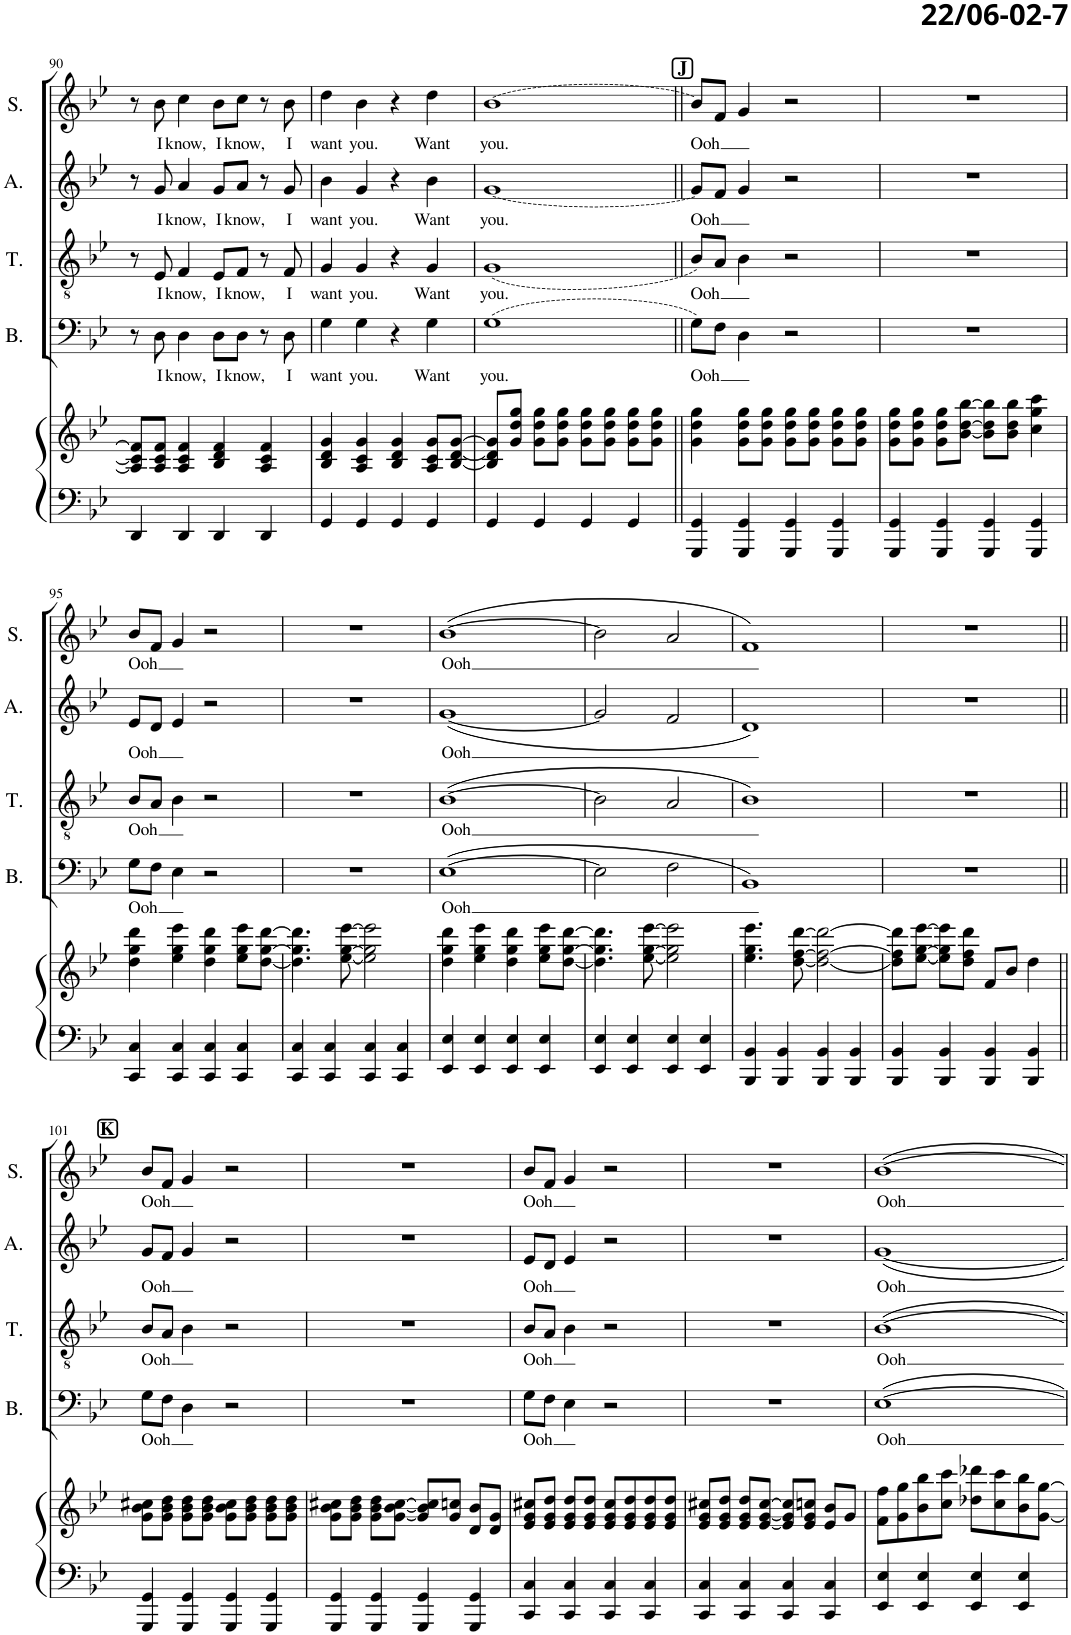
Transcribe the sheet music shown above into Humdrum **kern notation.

**kern	**kern	**kern	**text	**kern	**text	**kern	**text	**kern	**text
*part5	*part5	*part4	*part4	*part3	*part3	*part2	*part2	*part1	*part1
*staff6	*staff5	*staff4	*staff4	*staff3	*staff3	*staff2	*staff2	*staff1	*staff1
*I"Piano	*	*I"Bas	*	*I"Tenor	*	*I"Alt	*	*I"Sopraan	*
*I'Pno	*	*I'B.	*	*I'T.	*	*I'A.	*	*I'S.	*
!!LO:PB:g=z
*clefF4	*clefG2	*clefF4	*	*clefGv2	*	*clefG2	*	*clefG2	*
*	*	*	*	*	*	*Trd1c2	*	*Trd1c2	*
*k[b-e-]	*k[b-e-]	*k[b-e-]	*	*k[b-e-]	*	*k[b-e-]	*	*k[b-e-]	*
*M4/4	*M4/4	*M4/4	*	*M4/4	*	*M4/4	*	*M4/4	*
=90	=90	=90	=90	=90	=90	=90	=90	=90	=90
4DD/	8A/] 8c/] 8f/]L	8r	.	8r	.	8r	.	8r	.
!	!	!	!LO:LY:b	!	!LO:LY:b	!	!LO:LY:b	!	!LO:LY:b
.	8A/ 8c/ 8f/J	8D\	I	8E-/	I	8g/	I	8b-\	I
!	!	!	!LO:LY:b	!	!LO:LY:b	!	!LO:LY:b	!	!LO:LY:b
4DD/	4A/ 4c/ 4f/	4D\	know,	4F/	know,	4a/	know,	4cc\	know,
!	!	!	!LO:LY:b	!	!LO:LY:b	!	!LO:LY:b	!	!LO:LY:b
4DD/	4B-/ 4d/ 4f/	8D\L	I	8E-/L	I	8g/L	I	8b-\L	I
!	!	!	!LO:LY:b	!	!LO:LY:b	!	!LO:LY:b	!	!LO:LY:b
.	.	8D\J	know,	8F/J	know,	8a/J	know,	8cc\J	know,
4DD/	4A/ 4c/ 4f/	8r	.	8r	.	8r	.	8r	.
!	!	!	!LO:LY:b	!	!LO:LY:b	!	!LO:LY:b	!	!LO:LY:b
.	.	8D\	I	8F/	I	8g/	I	8b-\	I
=91	=91	=91	=91	=91	=91	=91	=91	=91	=91
!	!	!	!LO:LY:b	!	!LO:LY:b	!	!LO:LY:b	!	!LO:LY:b
4GG/	4B-/ 4d/ 4g/	4G\	want	4G/	want	4b-\	want	4dd\	want
!	!	!	!LO:LY:b	!	!LO:LY:b	!	!LO:LY:b	!	!LO:LY:b
4GG/	4A/ 4c/ 4g/	4G\	you.	4G/	you.	4g/	you.	4b-\	you.
4GG/	4B-/ 4d/ 4g/	4r	.	4r	.	4r	.	4r	.
!	!	!	!LO:LY:b	!	!LO:LY:b	!	!LO:LY:b	!	!LO:LY:b
4GG/	8A/ 8c/ 8g/L	4G\	Want	4G/	Want	4b-\	Want	4dd\	Want
.	[8B-/ [8d/ [8g/J	.	.	.	.	.	.	.	.
=92	=92	=92	=92	=92	=92	=92	=92	=92	=92
!	!	!	!LO:LY:b	!	!LO:LY:b	!LO:T:dash	!LO:LY:b	!LO:T:dash	!LO:LY:b
4GG/	8B-/] 8d/] 8g/]L	(1G	you.	(1G	you.	[1g	you.	[1b-	you.
.	8g/ 8dd/ 8gg/J	.	.	.	.	.	.	.	.
4GG/	8g\ 8dd\ 8gg\L	.	.	.	.	.	.	.	.
.	8g\ 8dd\ 8gg\J	.	.	.	.	.	.	.	.
4GG/	8g\ 8dd\ 8gg\L	.	.	.	.	.	.	.	.
.	8g\ 8dd\ 8gg\J	.	.	.	.	.	.	.	.
4GG/	8g\ 8dd\ 8gg\L	.	.	.	.	.	.	.	.
.	8g\ 8dd\ 8gg\J	.	.	.	.	.	.	.	.
!!LO:REH:place=s1:a:B:cj:fs=11:t=J
=93||	=93||	=93||	=93||	=93||	=93||	=93||	=93||	=93||	=93||
!	!	!	!LO:LY:b	!	!LO:LY:b	!	!LO:LY:b	!	!LO:LY:b
4GGG/ 4GG/	4g\ 4dd\ 4gg\	8G\L)	Ooh	8B-/L)	Ooh	8g/L]	Ooh	8b-/L]	Ooh
.	.	8F\J	.	8A/J	.	8f/J	.	8f/J	.
4GGG/ 4GG/	8g\ 8dd\ 8gg\L	4D\	.	4B-\	.	4g/	.	4g/	.
.	8g\ 8dd\ 8gg\J	.	.	.	.	.	.	.	.
4GGG/ 4GG/	8g\ 8dd\ 8gg\L	2r	.	2r	.	2r	.	2r	.
.	8g\ 8dd\ 8gg\J	.	.	.	.	.	.	.	.
4GGG/ 4GG/	8g\ 8dd\ 8gg\L	.	.	.	.	.	.	.	.
.	8g\ 8dd\ 8gg\J	.	.	.	.	.	.	.	.
=94	=94	=94	=94	=94	=94	=94	=94	=94	=94
4GGG/ 4GG/	8g\ 8dd\ 8gg\L	1r	.	1r	.	1r	.	1r	.
.	8g\ 8dd\ 8gg\J	.	.	.	.	.	.	.	.
4GGG/ 4GG/	8g\ 8dd\ 8gg\L	.	.	.	.	.	.	.	.
.	[8b-\ [8dd\ [8bb-\J	.	.	.	.	.	.	.	.
4GGG/ 4GG/	8b-\] 8dd\] 8bb-\]L	.	.	.	.	.	.	.	.
.	8b-\ 8dd\ 8bb-\J	.	.	.	.	.	.	.	.
4GGG/ 4GG/	4cc\ 4gg\ 4ccc\	.	.	.	.	.	.	.	.
!!LO:LB:g=z
=95	=95	=95	=95	=95	=95	=95	=95	=95	=95
!	!	!	!LO:LY:b	!	!LO:LY:b	!	!LO:LY:b	!	!LO:LY:b
4CC/ 4C/	4dd\ 4gg\ 4ddd\	8G\L	Ooh	8B-/L	Ooh	8e-/L	Ooh	8b-/L	Ooh
.	.	8F\J	.	8A/J	.	8d/J	.	8f/J	.
4CC/ 4C/	4ee-\ 4gg\ 4eee-\	4E-\	.	4B-\	.	4e-/	.	4g/	.
4CC/ 4C/	4dd\ 4gg\ 4ddd\	2r	.	2r	.	2r	.	2r	.
4CC/ 4C/	8ee-\ 8gg\ 8eee-\L	.	.	.	.	.	.	.	.
.	[8dd\ [8gg\ [8ddd\J	.	.	.	.	.	.	.	.
=96	=96	=96	=96	=96	=96	=96	=96	=96	=96
4CC/ 4C/	4.dd\] 4.gg\] 4.ddd\]	1r	.	1r	.	1r	.	1r	.
4CC/ 4C/	.	.	.	.	.	.	.	.	.
.	[8ee-\ [8gg\ [8eee-\	.	.	.	.	.	.	.	.
4CC/ 4C/	2ee-\] 2gg\] 2eee-\]	.	.	.	.	.	.	.	.
4CC/ 4C/	.	.	.	.	.	.	.	.	.
=97	=97	=97	=97	=97	=97	=97	=97	=97	=97
!	!	!	!LO:LY:b	!	!LO:LY:b	!	!LO:LY:b	!	!LO:LY:b
4EE-/ 4E-/	4dd\ 4gg\ 4ddd\	([1E-	Ooh	([1B-	Ooh	([1g	Ooh	([1b-	Ooh
4EE-/ 4E-/	4ee-\ 4gg\ 4eee-\	.	.	.	.	.	.	.	.
4EE-/ 4E-/	4dd\ 4gg\ 4ddd\	.	.	.	.	.	.	.	.
4EE-/ 4E-/	8ee-\ 8gg\ 8eee-\L	.	.	.	.	.	.	.	.
.	[8dd\ [8gg\ [8ddd\J	.	.	.	.	.	.	.	.
=98	=98	=98	=98	=98	=98	=98	=98	=98	=98
4EE-/ 4E-/	4.dd\] 4.gg\] 4.ddd\]	2E-\]	.	2B-\]	.	2g/]	.	2b-\]	.
4EE-/ 4E-/	.	.	.	.	.	.	.	.	.
.	[8ee-\ [8gg\ [8eee-\	.	.	.	.	.	.	.	.
4EE-/ 4E-/	2ee-\] 2gg\] 2eee-\]	2F\	.	2A/	.	2f/	.	2a/	.
4EE-/ 4E-/	.	.	.	.	.	.	.	.	.
=99	=99	=99	=99	=99	=99	=99	=99	=99	=99
4BBB-/ 4BB-/	4.ee-\ 4.gg\ 4.eee-\	1BB-)	.	1B-)	.	1d)	.	1f)	.
4BBB-/ 4BB-/	.	.	.	.	.	.	.	.	.
.	[8dd\ [8ff\ [8ddd\	.	.	.	.	.	.	.	.
4BBB-/ 4BB-/	2dd\_ 2ff\_ 2ddd\_	.	.	.	.	.	.	.	.
4BBB-/ 4BB-/	.	.	.	.	.	.	.	.	.
=100	=100	=100	=100	=100	=100	=100	=100	=100	=100
4BBB-/ 4BB-/	8dd\] 8ff\] 8ddd\]L	1r	.	1r	.	1r	.	1r	.
.	[8ee-\ [8gg\ [8eee-\J	.	.	.	.	.	.	.	.
4BBB-/ 4BB-/	8ee-\] 8gg\] 8eee-\]L	.	.	.	.	.	.	.	.
.	8dd\ 8ff\ 8ddd\J	.	.	.	.	.	.	.	.
4BBB-/ 4BB-/	8f/L	.	.	.	.	.	.	.	.
.	8b-/J	.	.	.	.	.	.	.	.
4BBB-/ 4BB-/	4dd\	.	.	.	.	.	.	.	.
!!LO:LB:g=z
!!LO:REH:place=s1:a:B:cj:fs=11:t=K
=101||	=101||	=101||	=101||	=101||	=101||	=101||	=101||	=101||	=101||
!	!	!	!LO:LY:b	!	!LO:LY:b	!	!LO:LY:b	!	!LO:LY:b
4GGG/ 4GG/	8g\ 8b-\ 8cc#X\L	8G\L	Ooh	8B-/L	Ooh	8g/L	Ooh	8b-/L	Ooh
.	8g\ 8b-\ 8dd\J	8F\J	.	8A/J	.	8f/J	.	8f/J	.
4GGG/ 4GG/	8g\ 8b-\ 8dd\L	4D\	.	4B-\	.	4g/	.	4g/	.
.	8g\ 8b-\ 8dd\J	.	.	.	.	.	.	.	.
4GGG/ 4GG/	8g\ 8b-\ 8cc#\L	2r	.	2r	.	2r	.	2r	.
.	8g\ 8b-\ 8dd\J	.	.	.	.	.	.	.	.
4GGG/ 4GG/	8g\ 8b-\ 8dd\L	.	.	.	.	.	.	.	.
.	8g\ 8b-\ 8dd\J	.	.	.	.	.	.	.	.
=102	=102	=102	=102	=102	=102	=102	=102	=102	=102
4GGG/ 4GG/	8g\ 8b-\ 8cc#X\L	1r	.	1r	.	1r	.	1r	.
.	8g\ 8b-\ 8dd\J	.	.	.	.	.	.	.	.
4GGG/ 4GG/	8g\ 8b-\ 8dd\L	.	.	.	.	.	.	.	.
.	[8g\ [8b-\ [8cc#\J	.	.	.	.	.	.	.	.
4GGG/ 4GG/	8g/] 8b-/] 8cc#/]L	.	.	.	.	.	.	.	.
.	8g/ 8ccn/J	.	.	.	.	.	.	.	.
4GGG/ 4GG/	8d/ 8b-/L	.	.	.	.	.	.	.	.
.	8d/ 8g/J	.	.	.	.	.	.	.	.
=103	=103	=103	=103	=103	=103	=103	=103	=103	=103
!	!	!	!LO:LY:b	!	!LO:LY:b	!	!LO:LY:b	!	!LO:LY:b
4CC/ 4C/	8e-/ 8g/ 8cc#X/L	8G\L	Ooh	8B-/L	Ooh	8e-/L	Ooh	8b-/L	Ooh
.	8e-/ 8g/ 8dd/J	8F\J	.	8A/J	.	8d/J	.	8f/J	.
4CC/ 4C/	8e-/ 8g/ 8dd/L	4E-\	.	4B-\	.	4e-/	.	4g/	.
.	8e-/ 8g/ 8dd/J	.	.	.	.	.	.	.	.
4CC/ 4C/	8e-/ 8g/ 8cc#/L	2r	.	2r	.	2r	.	2r	.
.	8e-/ 8g/ 8dd/	.	.	.	.	.	.	.	.
4CC/ 4C/	8e-/ 8g/ 8dd/	.	.	.	.	.	.	.	.
.	8e-/ 8g/ 8dd/J	.	.	.	.	.	.	.	.
=104	=104	=104	=104	=104	=104	=104	=104	=104	=104
4CC/ 4C/	8e-/ 8g/ 8cc#X/L	1r	.	1r	.	1r	.	1r	.
.	8e-/ 8g/ 8dd/J	.	.	.	.	.	.	.	.
4CC/ 4C/	8e-/ 8g/ 8dd/L	.	.	.	.	.	.	.	.
.	[8e-/ [8g/ [8cc#/J	.	.	.	.	.	.	.	.
4CC/ 4C/	8e-/] 8g/] 8cc#/]L	.	.	.	.	.	.	.	.
.	8e-/ 8g/ 8ccn/J	.	.	.	.	.	.	.	.
4CC/ 4C/	8e-/ 8b-/L	.	.	.	.	.	.	.	.
.	8g/J	.	.	.	.	.	.	.	.
=105	=105	=105	=105	=105	=105	=105	=105	=105	=105
!	!	!	!LO:LY:b	!	!LO:LY:b	!	!LO:LY:b	!	!LO:LY:b
4EE-/ 4E-/	8f\ 8ff\L	[1E-	Ooh	[1B-	Ooh	[1g	Ooh	[1b-	Ooh
.	8g\ 8gg\	.	.	.	.	.	.	.	.
4EE-/ 4E-/	8b-\ 8bb-\	.	.	.	.	.	.	.	.
.	8cc\ 8ccc\J	.	.	.	.	.	.	.	.
4EE-/ 4E-/	8dd-X\ 8ddd-X\L	.	.	.	.	.	.	.	.
.	8cc\ 8ccc\	.	.	.	.	.	.	.	.
4EE-/ 4E-/	8b-\ 8bb-\	.	.	.	.	.	.	.	.
.	[8g\ [8gg\J	.	.	.	.	.	.	.	.
=	=	=	=	=	=	=	=	=	=
*-	*-	*-	*-	*-	*-	*-	*-	*-	*-
